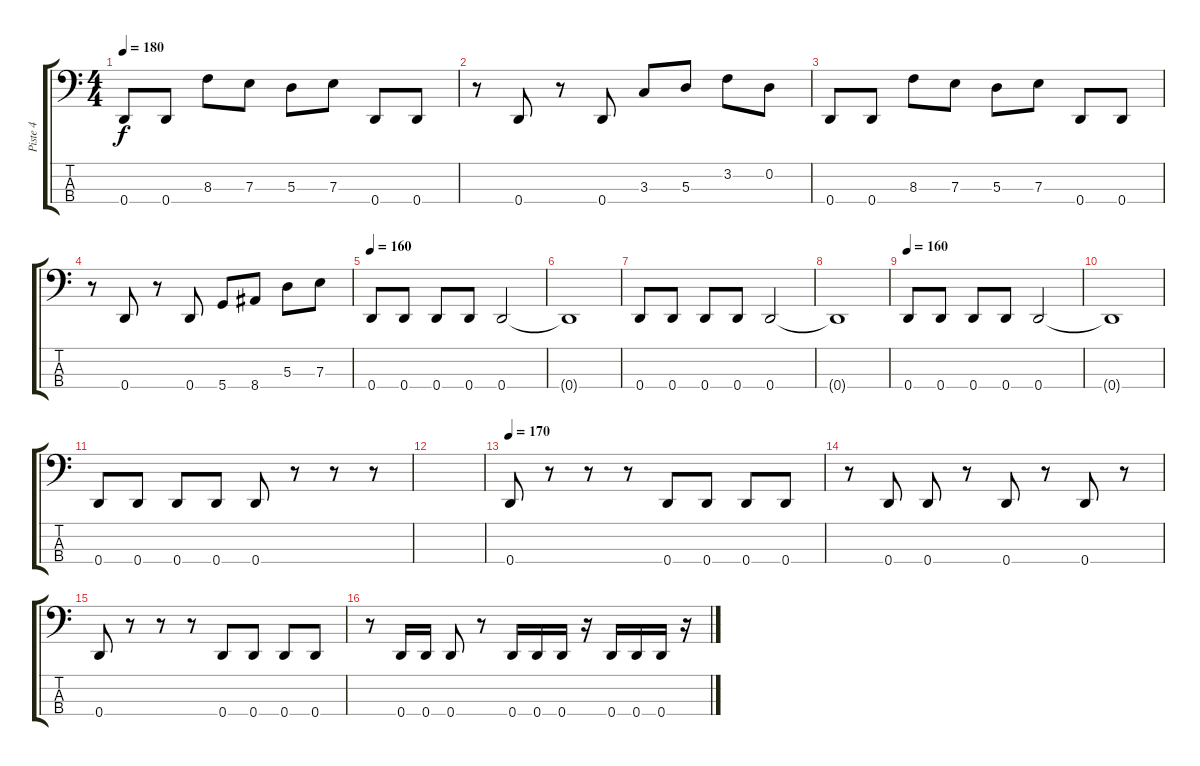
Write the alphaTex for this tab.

\track ("Piste 4" "Piste 4") {instrument electricbassfinger}
\staff {score tabs}
\tuning (G2 D2 A1 D1) {hide}
\ts (4 4)
\tempo 180
\clef f4
\ks c
0.4.8{dy f} 0.4.8 8.3.8 7.3.8 5.3.8 7.3.8 0.4.8 0.4.8 |
r.8 0.4.8 r.8 0.4.8 3.3.8 5.3.8 3.2.8 0.2.8 |
0.4.8 0.4.8 8.3.8 7.3.8 5.3.8 7.3.8 0.4.8 0.4.8 |
r.8 0.4.8 r.8 0.4.8 5.4.8 8.4.8 5.3.8 7.3.8 |
\tempo 160
0.4.8 0.4.8 0.4.8 0.4.8 0.4.2 |
0.4{t}.1 |
0.4.8 0.4.8 0.4.8 0.4.8 0.4.2 |
0.4{t}.1 |
\tempo 160
0.4.8 0.4.8 0.4.8 0.4.8 0.4.2 |
0.4{t}.1 |
0.4.8 0.4.8 0.4.8 0.4.8 0.4.8 r.8 r.8 r.8 |
|
\tempo 170
0.4.8 r.8 r.8 r.8 0.4.8 0.4.8 0.4.8 0.4.8 |
r.8 0.4.8 0.4.8 r.8 0.4.8 r.8 0.4.8 r.8 |
0.4.8 r.8 r.8 r.8 0.4.8 0.4.8 0.4.8 0.4.8 |
r.8 0.4.16 0.4.16 0.4.8 r.8 0.4.16 0.4.16 0.4.16 r.16 0.4.16 0.4.16 0.4.16 r.16
